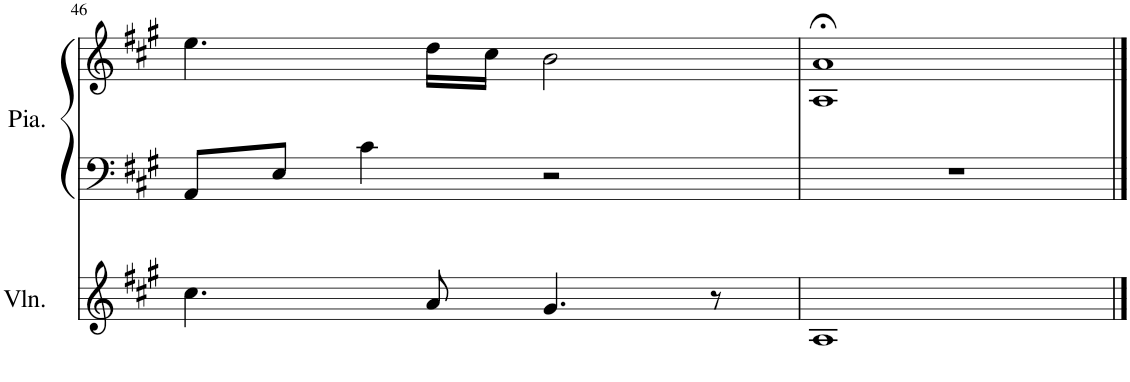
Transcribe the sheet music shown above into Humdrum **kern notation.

**kern	**kern	**kern
*part2	*part1	*part1
*staff3	*staff2	*staff1
*I"Violon	*I"Piano	*
*I'Vln.	*I'Pia.	*
!!LO:PB:g=z
*clefG2	*clefF4	*clefG2
*k[f#c#g#]	*k[f#c#g#]	*k[f#c#g#]
*M4/4	*M4/4	*M4/4
=46	=46	=46
4.cc#\	8AA/L	4.ee\
.	8E/J	.
.	4c#\	.
8a/	.	16dd\LL
.	.	16cc#\JJ
4.g#/	2r	2b\
8r	.	.
=47	=47	=47
1A	1r	1A;< 1a;<
==	==	==
*-	*-	*-
